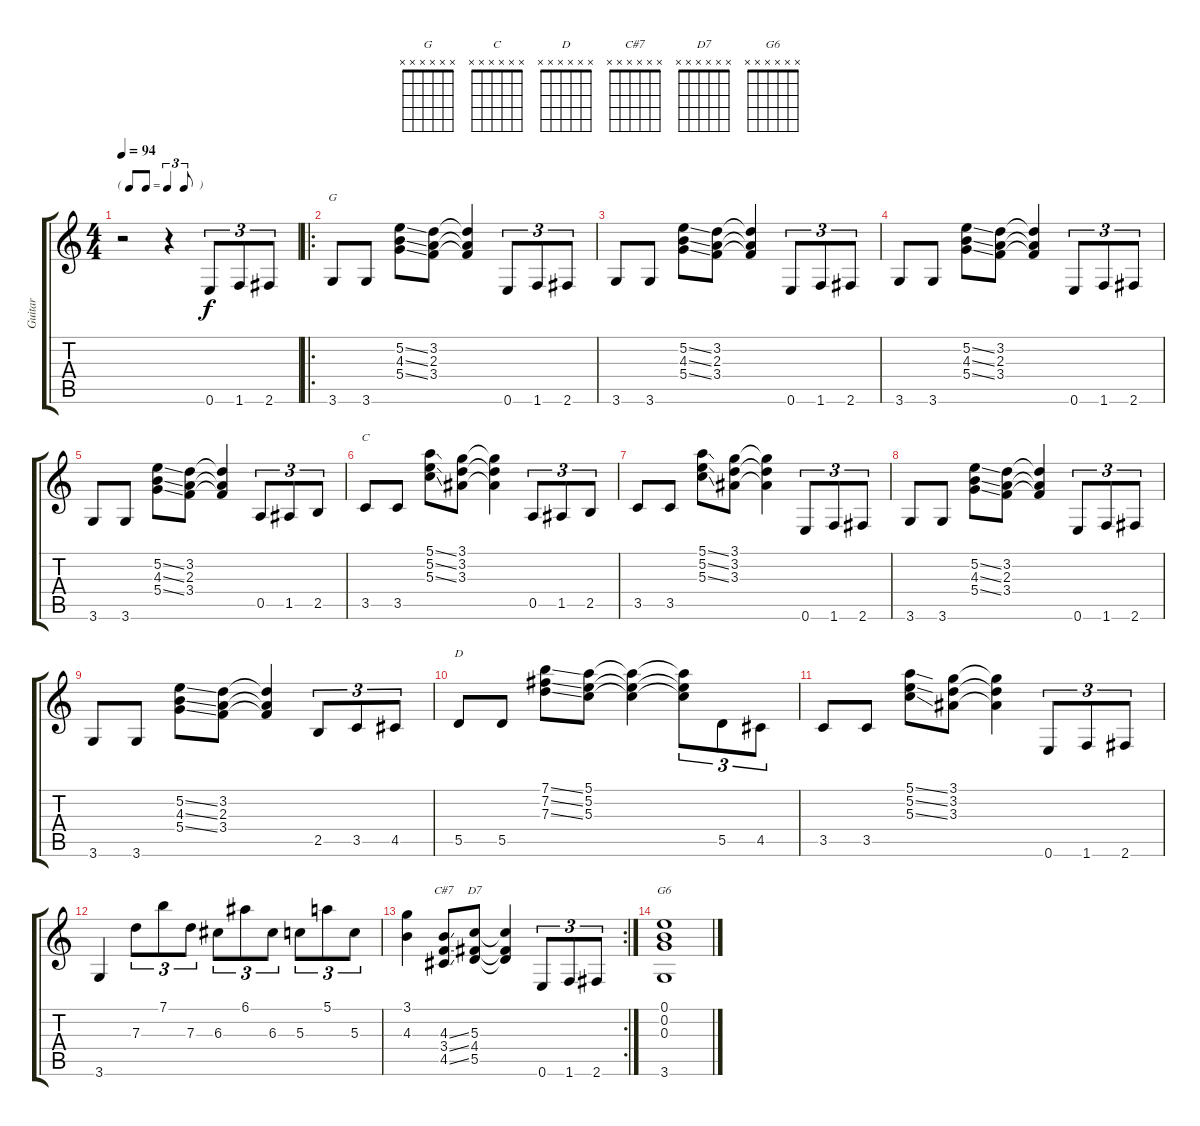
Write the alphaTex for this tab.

\track ("Guitar" "Guitar") {instrument acousticguitarsteel}
\staff {score tabs}
\tuning (E4 B3 G3 D3 A2 E2) {hide}
\chord ("G" x x x x x x) {firstfret 0}
\chord ("C" x x x x x x) {firstfret 0}
\chord ("D" x x x x x x) {firstfret 0}
\chord ("C#7" x x x x x x) {firstfret 0}
\chord ("D7" x x x x x x) {firstfret 0}
\chord ("G6" x x x x x x) {firstfret 0}
\ts (4 4)
\tf triplet8th
\tempo 94
\clef g2
\ks c
r.2{dy f instrument acousticguitarsteel} r.4 0.6.8{tu (3 2)} 1.6.8{tu (3 2)} 2.6.8{tu (3 2)} |
\ro
3.6.8{ch "G"} 3.6.8 (5.2{ss} 4.3{ss} 5.4{ss}).8 (3.2 2.3 3.4).8 (3.2{t} 2.3{t} 3.4{t}).4 0.6.8{tu (3 2)} 1.6.8{tu (3 2)} 2.6.8{tu (3 2)} |
3.6.8 3.6.8 (5.2{ss} 4.3{ss} 5.4{ss}).8 (3.2 2.3 3.4).8 (3.2{t} 2.3{t} 3.4{t}).4 0.6.8{tu (3 2)} 1.6.8{tu (3 2)} 2.6.8{tu (3 2)} |
3.6.8 3.6.8 (5.2{ss} 4.3{ss} 5.4{ss}).8 (3.2 2.3 3.4).8 (3.2{t} 2.3{t} 3.4{t}).4 0.6.8{tu (3 2)} 1.6.8{tu (3 2)} 2.6.8{tu (3 2)} |
3.6.8 3.6.8 (5.2{ss} 4.3{ss} 5.4{ss}).8 (3.2 2.3 3.4).8 (3.2{t} 2.3{t} 3.4{t}).4 0.5.8{tu (3 2)} 1.5.8{tu (3 2)} 2.5.8{tu (3 2)} |
3.5.8{ch "C"} 3.5.8 (5.1{ss} 5.2{ss} 5.3{ss}).8 (3.1 3.2 3.3).8 (3.1{t} 3.2{t} 3.3{t}).4 0.5.8{tu (3 2)} 1.5.8{tu (3 2)} 2.5.8{tu (3 2)} |
3.5.8 3.5.8 (5.1{ss} 5.2{ss} 5.3{ss}).8 (3.1 3.2 3.3).8 (3.1{t} 3.2{t} 3.3{t}).4 0.6.8{tu (3 2)} 1.6.8{tu (3 2)} 2.6.8{tu (3 2)} |
3.6.8 3.6.8 (5.2{ss} 4.3{ss} 5.4{ss}).8 (3.2 2.3 3.4).8 (3.2{t} 2.3{t} 3.4{t}).4 0.6.8{tu (3 2)} 1.6.8{tu (3 2)} 2.6.8{tu (3 2)} |
3.6.8 3.6.8 (5.2{ss} 4.3{ss} 5.4{ss}).8 (3.2 2.3 3.4).8 (3.2{t} 2.3{t} 3.4{t}).4 2.5.8{tu (3 2)} 3.5.8{tu (3 2)} 4.5.8{tu (3 2)} |
5.5.8{ch "D"} 5.5.8 (7.1{ss} 7.2{ss} 7.3{ss}).8 (5.1 5.2 5.3).8 (5.1{t} 5.2{t} 5.3{t}).4 (5.1{t} 5.2{t} 5.3{t}).8{tu (3 2)} 5.5.8{tu (3 2)} 4.5.8{tu (3 2)} |
3.5.8 3.5.8 (5.1{ss} 5.2{ss} 5.3{ss}).8 (3.1 3.2 3.3).8 (3.1{t} 3.2{t} 3.3{t}).4 0.6.8{tu (3 2)} 1.6.8{tu (3 2)} 2.6.8{tu (3 2)} |
3.6.4 7.3.8{tu (3 2)} 7.1.8{tu (3 2)} 7.3.8{tu (3 2)} 6.3.8{tu (3 2)} 6.1.8{tu (3 2)} 6.3.8{tu (3 2)} 5.3.8{tu (3 2)} 5.1.8{tu (3 2)} 5.3.8{tu (3 2)} |
\rc 2
(3.1 4.3).4 (4.3{ss} 3.4{ss} 4.5{ss}).8{ch "C#7"} (5.3 4.4 5.5).8{ch "D7"} (5.3{t} 4.4{t} 5.5{t}).4 0.6.8{tu (3 2)} 1.6.8{tu (3 2)} 2.6.8{tu (3 2)} |
(0.1 0.2 0.3 3.6).1{ch "G6"}
